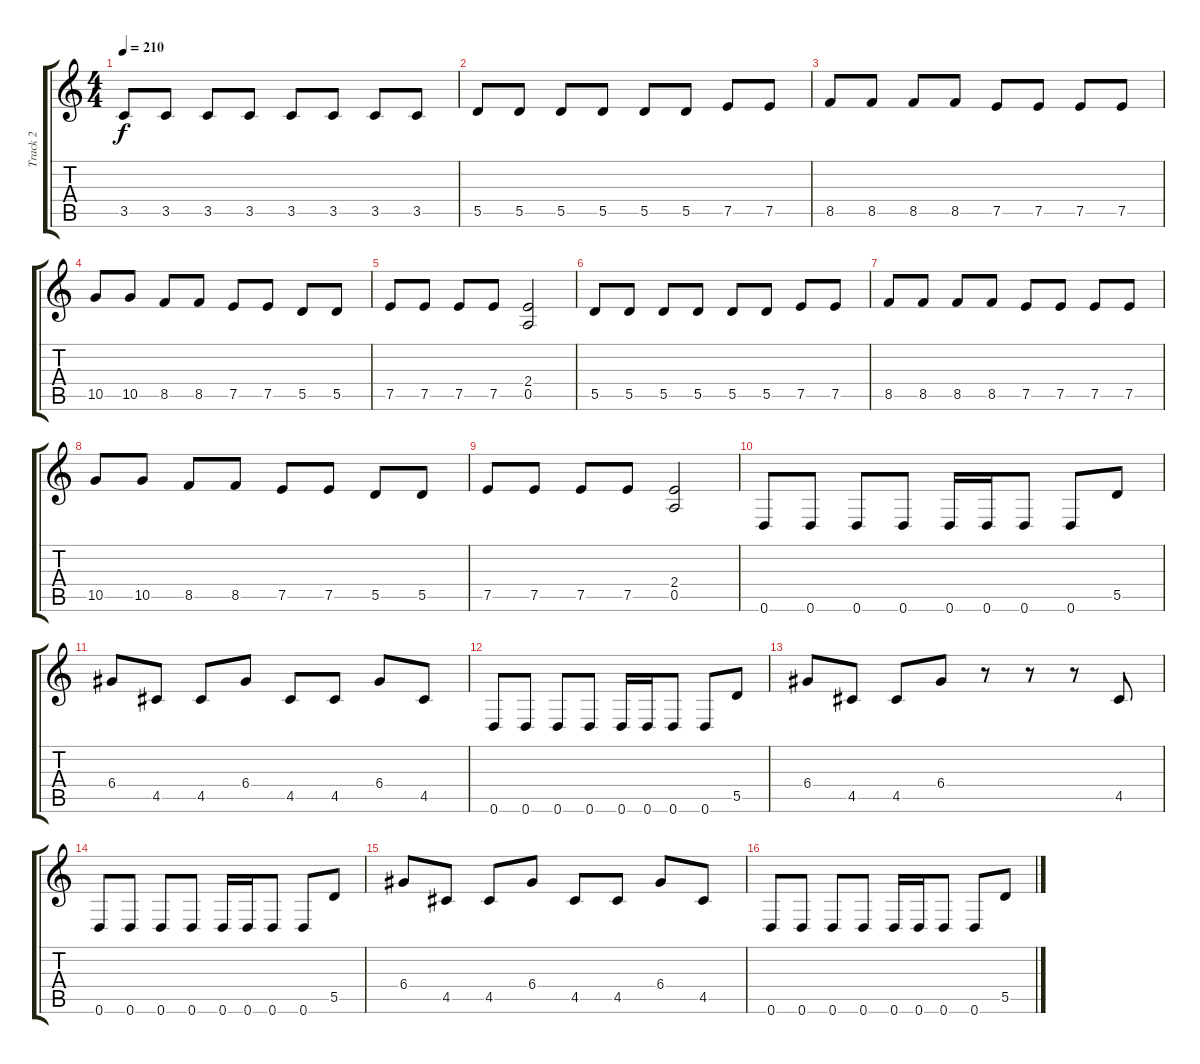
\track ("Track 2" "Track 2") {instrument distortionguitar}
\staff {score tabs}
\tuning (E4 B3 G3 D3 A2 D2) {hide}
\ts (4 4)
\tempo 210
\clef g2
\ks c
3.5.8{dy f} 3.5.8 3.5.8 3.5.8 3.5.8 3.5.8 3.5.8 3.5.8 |
5.5.8 5.5.8 5.5.8 5.5.8 5.5.8 5.5.8 7.5.8 7.5.8 |
8.5.8 8.5.8 8.5.8 8.5.8 7.5.8 7.5.8 7.5.8 7.5.8 |
10.5.8 10.5.8 8.5.8 8.5.8 7.5.8 7.5.8 5.5.8 5.5.8 |
7.5.8 7.5.8 7.5.8 7.5.8 (2.4 0.5).2 |
5.5.8 5.5.8 5.5.8 5.5.8 5.5.8 5.5.8 7.5.8 7.5.8 |
8.5.8 8.5.8 8.5.8 8.5.8 7.5.8 7.5.8 7.5.8 7.5.8 |
10.5.8 10.5.8 8.5.8 8.5.8 7.5.8 7.5.8 5.5.8 5.5.8 |
7.5.8 7.5.8 7.5.8 7.5.8 (2.4 0.5).2 |
0.6.8 0.6.8 0.6.8 0.6.8 0.6.16 0.6.16 0.6.8 0.6.8 5.5.8 |
6.4.8 4.5.8 4.5.8 6.4.8 4.5.8 4.5.8 6.4.8 4.5.8 |
0.6.8 0.6.8 0.6.8 0.6.8 0.6.16 0.6.16 0.6.8 0.6.8 5.5.8 |
6.4.8 4.5.8 4.5.8 6.4.8 r.8 r.8 r.8 4.5.8 |
0.6.8 0.6.8 0.6.8 0.6.8 0.6.16 0.6.16 0.6.8 0.6.8 5.5.8 |
6.4.8 4.5.8 4.5.8 6.4.8 4.5.8 4.5.8 6.4.8 4.5.8 |
0.6.8 0.6.8 0.6.8 0.6.8 0.6.16 0.6.16 0.6.8 0.6.8 5.5.8
